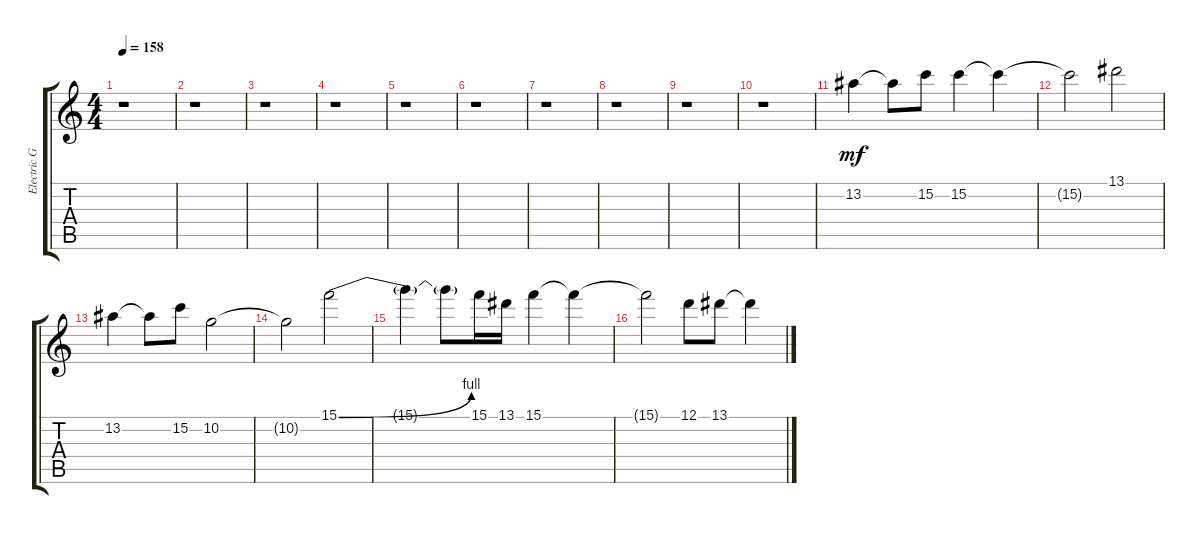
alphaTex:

\track ("Electric Guitar" "Electric G") {instrument distortionguitar}
\staff {score tabs}
\tuning (D4 A3 F3 C3 G2 C2) {hide}
\ts (4 4)
\tempo 158
\clef g2
\ks c
r.1{dy mf} |
r.1 |
r.1 |
r.1 |
r.1 |
r.1 |
r.1 |
r.1 |
r.1 |
r.1 |
13.2.4 13.2{t}.8 15.2.8 15.2.4 15.2{t}.4 |
15.2{t}.2 13.1.2 |
13.2.4 13.2{t}.8 15.2.8 10.2.2 |
10.2{t}.2 15.1{be (bend 0 0 60 4)}.2 |
15.1{t}.4 15.1{t}.8 15.1.16 13.1.16 15.1.4 15.1{t}.4 |
15.1{t}.2 12.1.8 13.1.8 13.1{t}.4
